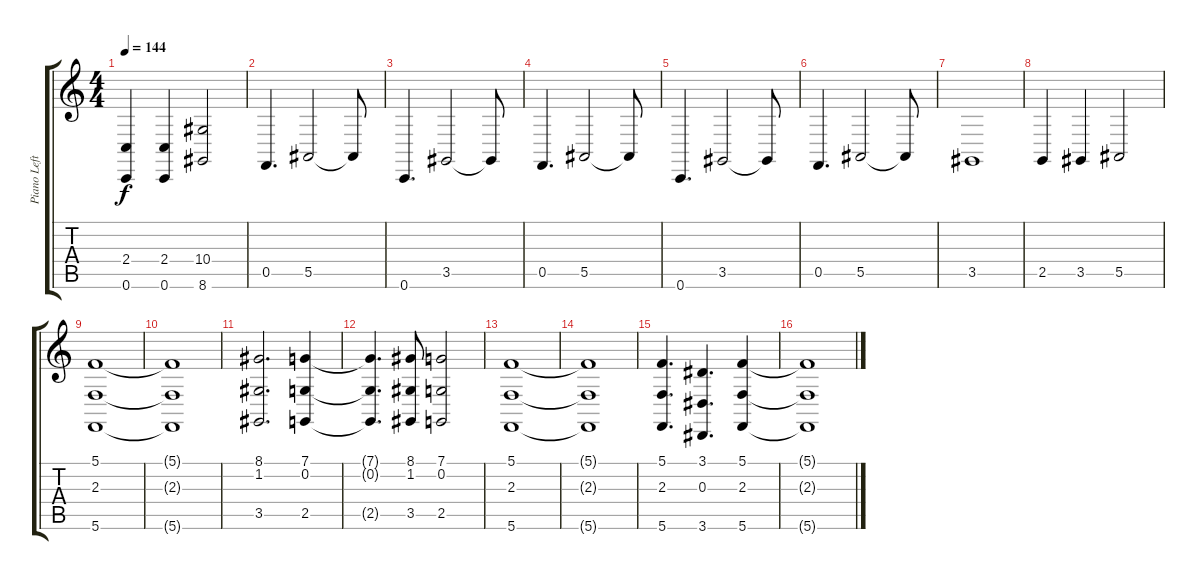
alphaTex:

\track ("Piano Left Hand" "Piano Left") {instrument vibraphone}
\staff {score tabs}
\tuning (C4 G3 Eb3 Bb2 F2 C2) {hide}
\ts (4 4)
\tempo 144
\clef g2
\ks c
(2.4 0.6).4{dy f} (2.4 0.6).4 (10.4 8.6).2 |
0.5.4{d} 5.5.2 5.5{t}.8 |
0.6.4{d} 3.5.2 3.5{t}.8 |
0.5.4{d} 5.5.2 5.5{t}.8 |
0.6.4{d} 3.5.2 3.5{t}.8 |
0.5.4{d} 5.5.2 5.5{t}.8 |
3.5.1 |
2.5.4 3.5.4 5.5.2 |
(5.1 2.3 5.6).1{volume 12 instrument synthstrings1} |
(5.1{t} 2.3{t} 5.6{t}).1 |
(8.1 1.2 3.5).2{d} (7.1 0.2 2.5).4 |
(7.1{t} 0.2{t} 2.5{t}).4{d} (8.1 1.2 3.5).8 (7.1 0.2 2.5).2 |
(5.1 2.3 5.6).1 |
(5.1{t} 2.3{t} 5.6{t}).1 |
(5.1 2.3 5.6).4{d} (3.1 0.3 3.6).4{d} (5.1 2.3 5.6).4 |
(5.1{t} 2.3{t} 5.6{t}).1
